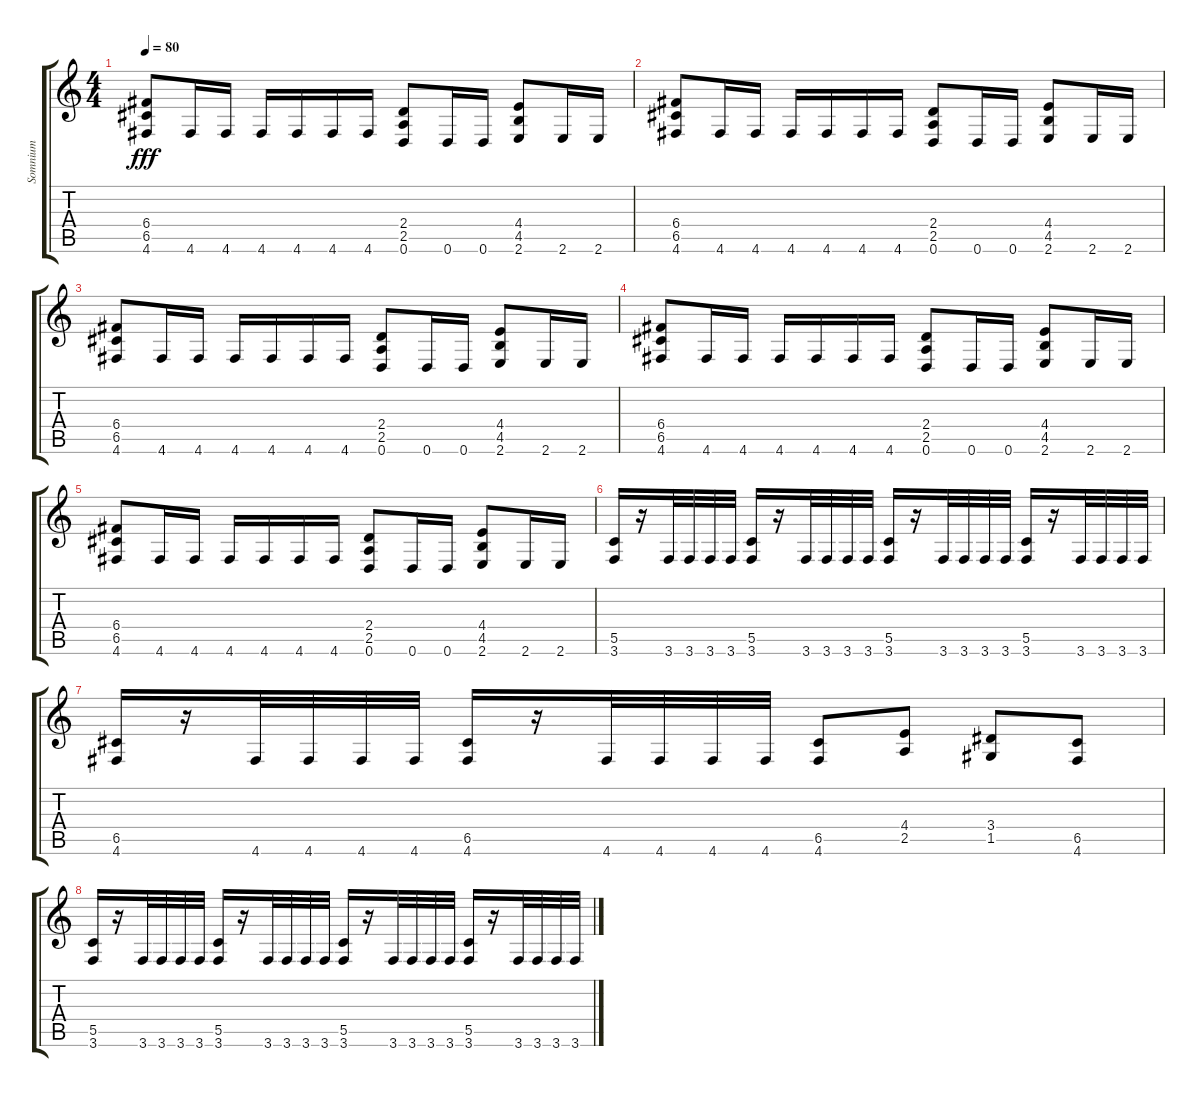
\track ("Somnium" "Somnium") {instrument distortionguitar}
\staff {score tabs}
\tuning (D4 A3 F3 C3 G2 D2) {hide}
\ts (4 4)
\tempo 80
\clef g2
\ks c
(6.4 6.5 4.6).8{dy fff} 4.6.16 4.6.16 4.6.16 4.6.16 4.6.16 4.6.16 (2.4 2.5 0.6).8 0.6.16 0.6.16 (4.4 4.5 2.6).8 2.6.16 2.6.16 |
(6.4 6.5 4.6).8 4.6.16 4.6.16 4.6.16 4.6.16 4.6.16 4.6.16 (2.4 2.5 0.6).8 0.6.16 0.6.16 (4.4 4.5 2.6).8 2.6.16 2.6.16 |
(6.4 6.5 4.6).8 4.6.16 4.6.16 4.6.16 4.6.16 4.6.16 4.6.16 (2.4 2.5 0.6).8 0.6.16 0.6.16 (4.4 4.5 2.6).8 2.6.16 2.6.16 |
(6.4 6.5 4.6).8 4.6.16 4.6.16 4.6.16 4.6.16 4.6.16 4.6.16 (2.4 2.5 0.6).8 0.6.16 0.6.16 (4.4 4.5 2.6).8 2.6.16 2.6.16 |
(6.4 6.5 4.6).8 4.6.16 4.6.16 4.6.16 4.6.16 4.6.16 4.6.16 (2.4 2.5 0.6).8 0.6.16 0.6.16 (4.4 4.5 2.6).8 2.6.16 2.6.16 |
(5.5 3.6).16 r.16 3.6.32 3.6.32 3.6.32 3.6.32 (5.5 3.6).16 r.16 3.6.32 3.6.32 3.6.32 3.6.32 (5.5 3.6).16 r.16 3.6.32 3.6.32 3.6.32 3.6.32 (5.5 3.6).16 r.16 3.6.32 3.6.32 3.6.32 3.6.32 |
(6.5 4.6).16 r.16 4.6.32 4.6.32 4.6.32 4.6.32 (6.5 4.6).16 r.16 4.6.32 4.6.32 4.6.32 4.6.32 (6.5 4.6).8 (4.4 2.5).8 (3.4 1.5).8 (6.5 4.6).8 |
(5.5 3.6).16 r.16 3.6.32 3.6.32 3.6.32 3.6.32 (5.5 3.6).16 r.16 3.6.32 3.6.32 3.6.32 3.6.32 (5.5 3.6).16 r.16 3.6.32 3.6.32 3.6.32 3.6.32 (5.5 3.6).16 r.16 3.6.32 3.6.32 3.6.32 3.6.32
